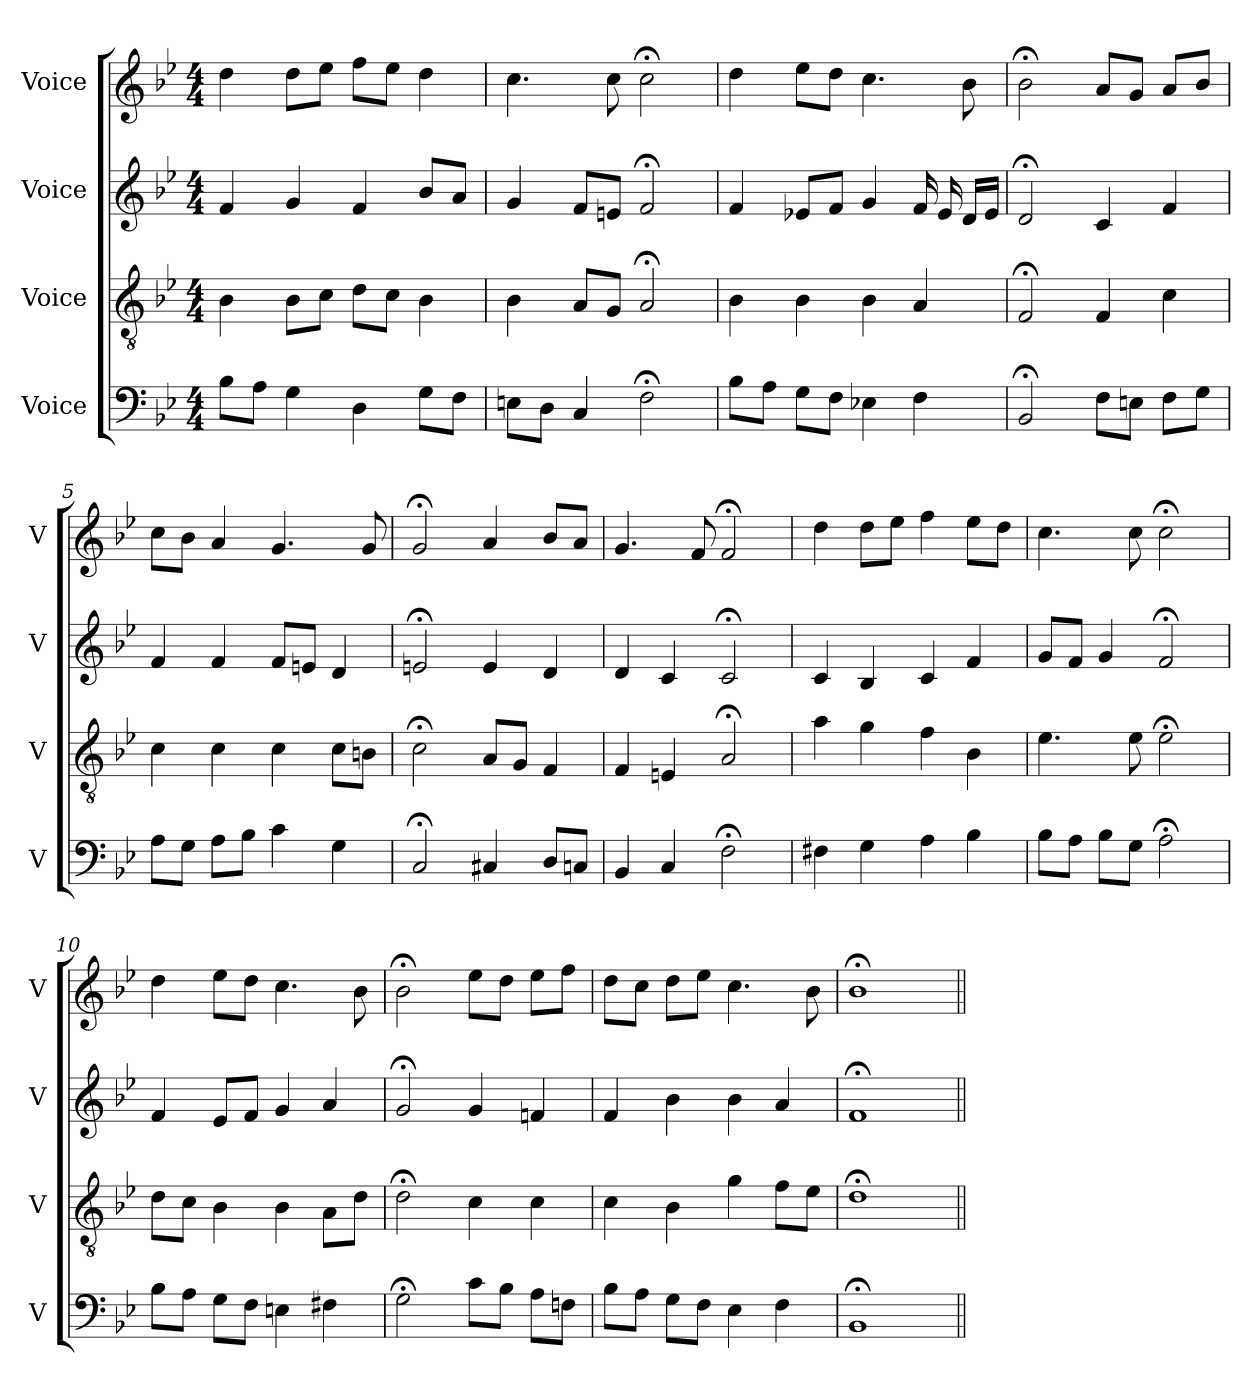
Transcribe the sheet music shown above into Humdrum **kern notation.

**kern	**kern	**kern	**kern
*part4	*part3	*part2	*part1
*staff4	*staff3	*staff2	*staff1
*I"Voice	*I"Voice	*I"Voice	*I"Voice
*I'V	*I'V	*I'V	*I'V
*clefF4	*clefGv2	*clefG2	*clefG2
*k[b-e-]	*k[b-e-]	*k[b-e-]	*k[b-e-]
*M4/4	*M4/4	*M4/4	*M4/4
*MM100	*MM100	*MM100	*MM100
=1	=1	=1	=1
8B-\L	4B-\	4f/	4dd\
8A\J	.	.	.
4G\	8B-\L	4g/	8dd\L
.	8c\J	.	8ee-\J
4D\	8d\L	4f/	8ff\L
.	8c\J	.	8ee-\J
8G\L	4B-\	8b-/L	4dd\
8F\J	.	8a/J	.
=2	=2	=2	=2
8En\L	4B-\	4g/	4.cc\
8D\J	.	.	.
4C/	8A/L	8f/L	.
.	8G/J	8en/J	8cc\
2F;\	2A;/	2f;/	2cc;\
=3	=3	=3	=3
8B-\L	4B-\	4f/	4dd\
8A\J	.	.	.
8G\L	4B-\	8e-X/L	8ee-\L
8F\J	.	8f/J	8dd\J
4E-X\	4B-\	4g/	4.cc\
4F\	4A/	16f/	.
.	.	16e-/	.
.	.	16d/LL	8b-\
.	.	16e-/JJ	.
=4	=4	=4	=4
2BB-;/	2F;/	2d;/	2b-;\
8F\L	4F/	4c/	8a/L
8En\J	.	.	8g/J
8F\L	4c\	4f/	8a/L
8G\J	.	.	8b-/J
!!LO:LB:g=z
=5	=5	=5	=5
8A\L	4c\	4f/	8cc\L
8G\J	.	.	8b-\J
8A\L	4c\	4f/	4a/
8B-\J	.	.	.
4c\	4c\	8f/L	4.g/
.	.	8en/J	.
4G\	8c\L	4d/	.
.	8Bn\J	.	8g/
=6	=6	=6	=6
2C;/	2c;\	2en;/	2g;/
4C#X/	8A/L	4e/	4a/
.	8G/J	.	.
8D/L	4F/	4d/	8b-/L
8Cn/J	.	.	8a/J
=7	=7	=7	=7
4BB-/	4F/	4d/	4.g/
4C/	4En/	4c/	.
.	.	.	8f/
2F;\	2A;/	2c;/	2f;/
=8	=8	=8	=8
4F#X\	4a\	4c/	4dd\
4G\	4g\	4B-/	8dd\L
.	.	.	8ee-\J
4A\	4f\	4c/	4ff\
4B-\	4B-\	4f/	8ee-\L
.	.	.	8dd\J
=9	=9	=9	=9
8B-\L	4.e-\	8g/L	4.cc\
8A\J	.	8f/J	.
8B-\L	.	4g/	.
8G\J	8e-\	.	8cc\
2A;\	2e-;\	2f;/	2cc;\
!!LO:LB:g=z
=10	=10	=10	=10
8B-\L	8d\L	4f/	4dd\
8A\J	8c\J	.	.
8G\L	4B-\	8e-/L	8ee-\L
8F\J	.	8f/J	8dd\J
4En\	4B-\	4g/	4.cc\
4F#X\	8A\L	4a/	.
.	8d\J	.	8b-\
=11	=11	=11	=11
2G;\	2d;\	2g;/	2b-;\
8c\L	4c\	4g/	8ee-\L
8B-\J	.	.	8dd\J
8A\L	4c\	4fn/	8ee-\L
8Fn\J	.	.	8ff\J
=12	=12	=12	=12
8B-\L	4c\	4f/	8dd\L
8A\J	.	.	8cc\J
8G\L	4B-\	4b-\	8dd\L
8F\J	.	.	8ee-\J
4E-\	4g\	4b-\	4.cc\
4F\	8f\L	4a/	.
.	8e-\J	.	8b-\
=13	=13	=13	=13
1BB-;	1d;	1f;	1b-;
=||	=||	=||	=||
*-	*-	*-	*-
